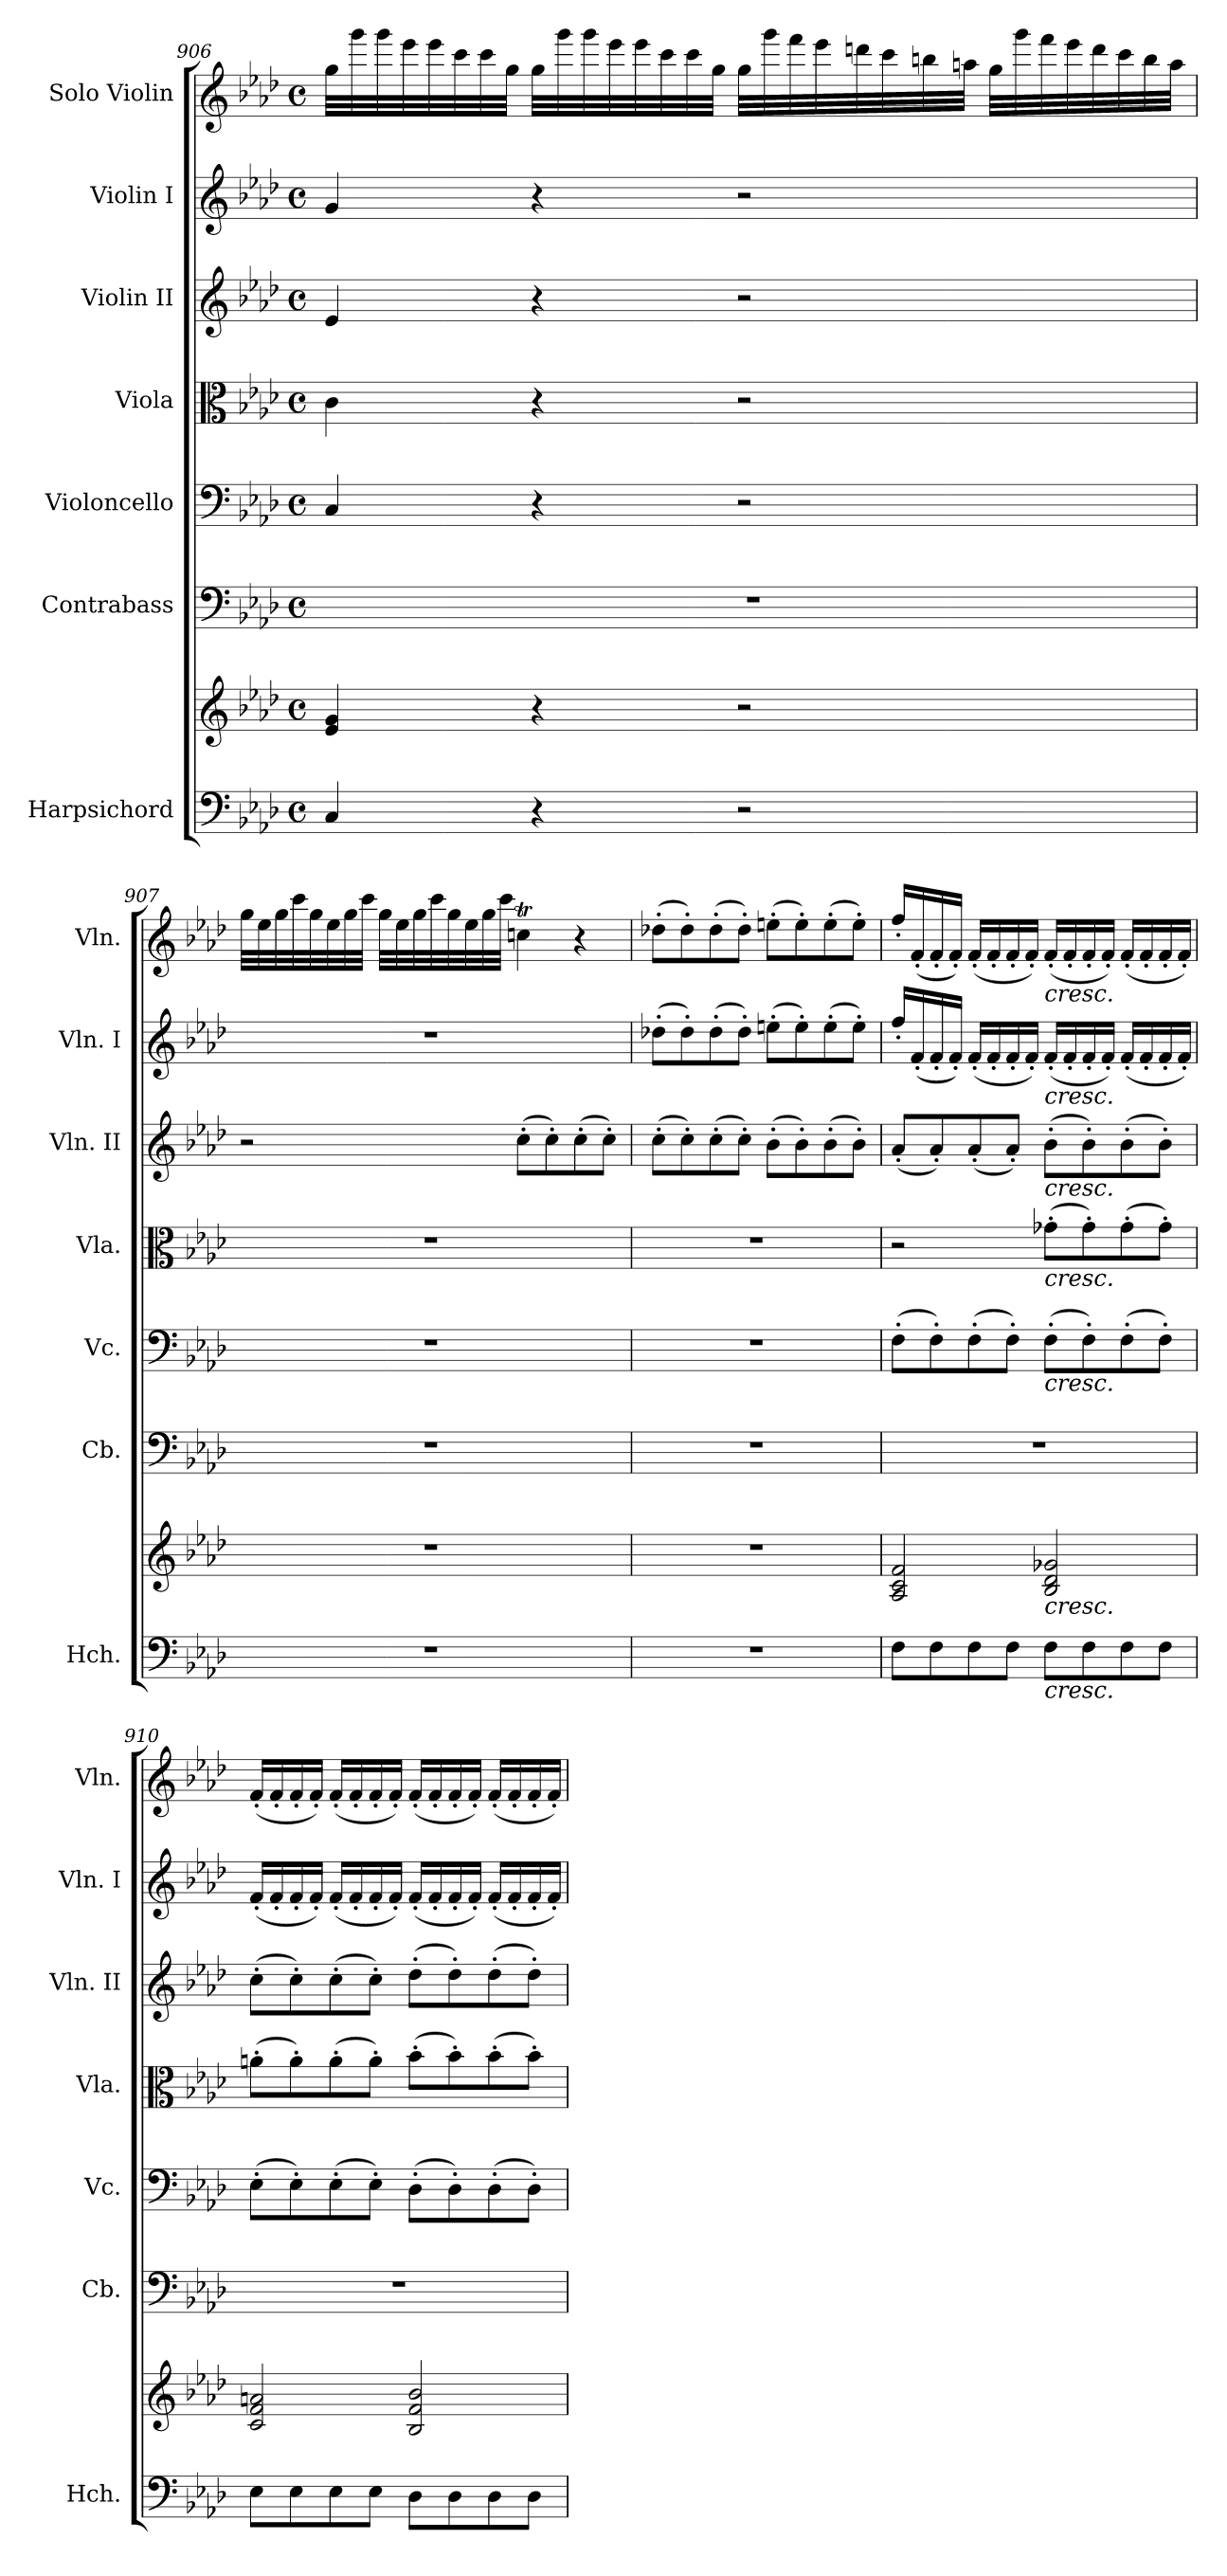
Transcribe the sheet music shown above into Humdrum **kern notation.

**kern	**kern	**kern	**kern	**kern	**kern	**kern	**kern
*part7	*part7	*part6	*part5	*part4	*part3	*part2	*part1
*staff8	*staff7	*staff6	*staff5	*staff4	*staff3	*staff2	*staff1
*I"Harpsichord	*	*I"Contrabass	*I"Violoncello	*I"Viola	*I"Violin II	*I"Violin I	*I"Solo Violin
*I'Hch.	*	*I'Cb.	*I'Vc.	*I'Vla.	*I'Vln. II	*I'Vln. I	*I'Vln.
!!LO:PB:g=z
*clefF4	*clefG2	*clefF4	*clefF4	*clefC3	*clefG2	*clefG2	*clefG2
*	*	*ITrd7c12	*	*	*	*	*
*k[b-e-a-d-]	*k[b-e-a-d-]	*k[b-e-a-d-]	*k[b-e-a-d-]	*k[b-e-a-d-]	*k[b-e-a-d-]	*k[b-e-a-d-]	*k[b-e-a-d-]
*M4/4	*M4/4	*M4/4	*M4/4	*M4/4	*M4/4	*M4/4	*M4/4
*met(c)	*met(c)	*met(c)	*met(c)	*met(c)	*met(c)	*met(c)	*met(c)
=906	=906	=906	=906	=906	=906	=906	=906
4C/	4e-/ 4g/	1r	4C/	4c\	4e-/	4g/	32gg\LLL
.	.	.	.	.	.	.	32ggg\
.	.	.	.	.	.	.	32ggg\
.	.	.	.	.	.	.	32eee-\
.	.	.	.	.	.	.	32eee-\
.	.	.	.	.	.	.	32ccc\
.	.	.	.	.	.	.	32ccc\
.	.	.	.	.	.	.	32gg\JJJ
4r	4r	.	4r	4r	4r	4r	32gg\LLL
.	.	.	.	.	.	.	32ggg\
.	.	.	.	.	.	.	32ggg\
.	.	.	.	.	.	.	32eee-\
.	.	.	.	.	.	.	32eee-\
.	.	.	.	.	.	.	32ccc\
.	.	.	.	.	.	.	32ccc\
.	.	.	.	.	.	.	32gg\JJJ
2r	2r	.	2r	2r	2r	2r	32gg\LLL
.	.	.	.	.	.	.	32ggg\
.	.	.	.	.	.	.	32fff\
.	.	.	.	.	.	.	32eee-\
.	.	.	.	.	.	.	32dddn\
.	.	.	.	.	.	.	32ccc\
.	.	.	.	.	.	.	32bbn\
.	.	.	.	.	.	.	32aan\JJJ
.	.	.	.	.	.	.	32gg\LLL
.	.	.	.	.	.	.	32ggg\
.	.	.	.	.	.	.	32fff\
.	.	.	.	.	.	.	32eee-\
.	.	.	.	.	.	.	32ddd\
.	.	.	.	.	.	.	32ccc\
.	.	.	.	.	.	.	32bb\
.	.	.	.	.	.	.	32aa\JJJ
!!LO:PB:g=z
=907	=907	=907	=907	=907	=907	=907	=907
1r	1r	1r	1r	1r	2r	1r	32gg\LLL
.	.	.	.	.	.	.	32ee-\
.	.	.	.	.	.	.	32gg\
.	.	.	.	.	.	.	32ccc\
.	.	.	.	.	.	.	32gg\
.	.	.	.	.	.	.	32ee-\
.	.	.	.	.	.	.	32gg\
.	.	.	.	.	.	.	32ccc\JJJ
.	.	.	.	.	.	.	32gg\LLL
.	.	.	.	.	.	.	32ee-\
.	.	.	.	.	.	.	32gg\
.	.	.	.	.	.	.	32ccc\
.	.	.	.	.	.	.	32gg\
.	.	.	.	.	.	.	32ee-\
.	.	.	.	.	.	.	32gg\
.	.	.	.	.	.	.	32ccc\JJJ
.	.	.	.	.	(>8cc'\L	.	4ccnt\
.	.	.	.	.	8cc'\)	.	.
.	.	.	.	.	(>8cc'\	.	4r
.	.	.	.	.	8cc'\J)	.	.
=908	=908	=908	=908	=908	=908	=908	=908
1r	1r	1r	1r	1r	(>8cc'\L	(>8dd-X'\L	(>8dd-X'\L
.	.	.	.	.	8cc'\)	8dd-'\)	8dd-'\)
.	.	.	.	.	(>8cc'\	(>8dd-'\	(>8dd-'\
.	.	.	.	.	8cc'\J)	8dd-'\J)	8dd-'\J)
.	.	.	.	.	(>8b-'\L	(>8een'\L	(>8een'\L
.	.	.	.	.	8b-'\)	8ee'\)	8ee'\)
.	.	.	.	.	(>8b-'\	(>8ee'\	(>8ee'\
.	.	.	.	.	8b-'\J)	8ee'\J)	8ee'\J)
!!LO:PB:g=z
=909	=909	=909	=909	=909	=909	=909	=909
8F\L	2A-/ 2c/ 2f/	1r	(>8F'\L	2r	(<8a-'/L	16ff'/LL	16ff'/LL
.	.	.	.	.	.	(<16f'/	(<16f'/
8F\	.	.	8F'\)	.	8a-'/)	16f'/	16f'/
.	.	.	.	.	.	16f'/JJ)	16f'/JJ)
8F\	.	.	(>8F'\	.	(<8a-'/	(<16f'/LL	(<16f'/LL
.	.	.	.	.	.	16f'/	16f'/
8F\J	.	.	8F'\J)	.	8a-'/J)	16f'/	16f'/
.	.	.	.	.	.	16f'/JJ)	16f'/JJ)
!	!	!	!	!	!	!	!LO:TX:b:i:t=cresc.
!	!	!	!	!	!	!LO:TX:b:i:t=cresc.	!
!	!	!	!	!	!LO:TX:b:i:t=cresc.	!	!
!	!	!	!	!LO:TX:b:i:t=cresc.	!	!	!
!	!	!	!LO:TX:b:i:t=cresc.	!	!	!	!
!	!LO:TX:b:i:t=cresc.	!	!	!	!	!	!
!LO:TX:b:i:t=cresc.	!	!	!	!	!	!	!
8F\L	2B-/ 2d-/ 2g-X/	.	(>8F'\L	(>8g-X'\L	(>8b-'\L	(<16f'/LL	(<16f'/LL
.	.	.	.	.	.	16f'/	16f'/
8F\	.	.	8F'\)	8g-'\)	8b-'\)	16f'/	16f'/
.	.	.	.	.	.	16f'/JJ)	16f'/JJ)
8F\	.	.	(>8F'\	(>8g-'\	(>8b-'\	(<16f'/LL	(<16f'/LL
.	.	.	.	.	.	16f'/	16f'/
8F\J	.	.	8F'\J)	8g-'\J)	8b-'\J)	16f'/	16f'/
.	.	.	.	.	.	16f'/JJ)	16f'/JJ)
=910	=910	=910	=910	=910	=910	=910	=910
8E-\L	2c/ 2f/ 2an/	1r	(>8E-'\L	(>8an'\L	(>8cc'\L	(<16f'/LL	(<16f'/LL
.	.	.	.	.	.	16f'/	16f'/
8E-\	.	.	8E-'\)	8a'\)	8cc'\)	16f'/	16f'/
.	.	.	.	.	.	16f'/JJ)	16f'/JJ)
8E-\	.	.	(>8E-'\	(>8a'\	(>8cc'\	(<16f'/LL	(<16f'/LL
.	.	.	.	.	.	16f'/	16f'/
8E-\J	.	.	8E-'\J)	8a'\J)	8cc'\J)	16f'/	16f'/
.	.	.	.	.	.	16f'/JJ)	16f'/JJ)
8D-\L	2B-/ 2f/ 2b-/	.	(>8D-'\L	(>8b-'\L	(>8dd-'\L	(<16f'/LL	(<16f'/LL
.	.	.	.	.	.	16f'/	16f'/
8D-\	.	.	8D-'\)	8b-'\)	8dd-'\)	16f'/	16f'/
.	.	.	.	.	.	16f'/JJ)	16f'/JJ)
8D-\	.	.	(>8D-'\	(>8b-'\	(>8dd-'\	(<16f'/LL	(<16f'/LL
.	.	.	.	.	.	16f'/	16f'/
8D-\J	.	.	8D-'\J)	8b-'\J)	8dd-'\J)	16f'/	16f'/
.	.	.	.	.	.	16f'/JJ)	16f'/JJ)
=	=	=	=	=	=	=	=
*-	*-	*-	*-	*-	*-	*-	*-
